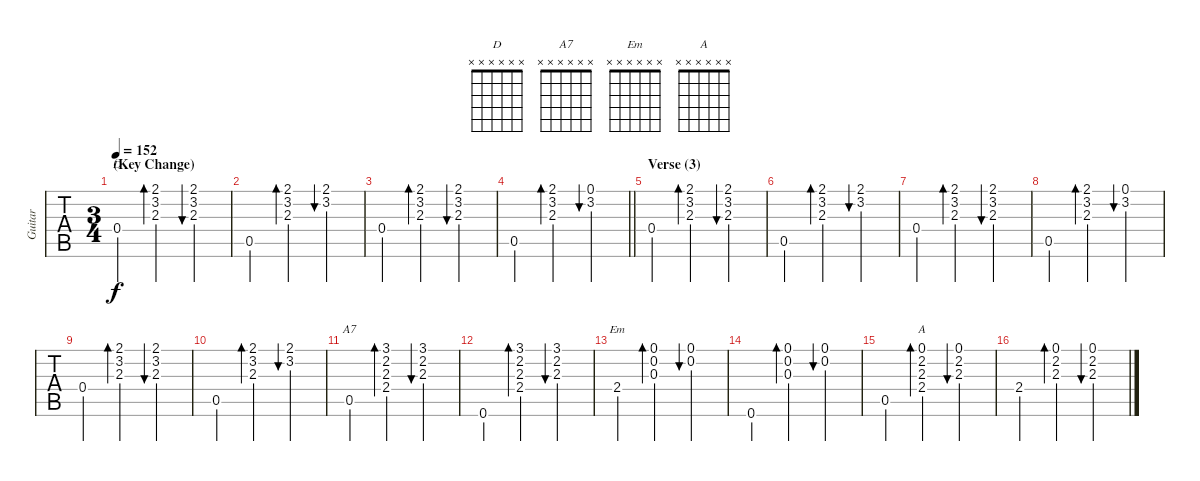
\track ("Guitar" "Guitar") {instrument acousticguitarsteel}
\staff {tabs}
\tuning (E4 B3 G3 D3 A2 E2) {hide}
\chord ("D" x x x x x x)
\chord ("A7" x x x x x x)
\chord ("Em" x x x x x x)
\chord ("A" x x x x x x)
\ts (3 4)
\section ("" "(Key Change)")
\tempo 152
\clef g2
\ks c
0.4.4{ch "D" dy f} (2.1 3.2 2.3).4{bd 60} (2.1 3.2 2.3).4{bu 60} |
0.5.4 (2.1 3.2 2.3).4{bd 60} (2.1 3.2).4{bu 60} |
0.4.4 (2.1 3.2 2.3).4{bd 60} (2.1 3.2 2.3).4{bu 60} |
\barLineRight lightlight
0.5.4 (2.1 3.2 2.3).4{bd 60} (0.1 3.2).4{bu 60} |
\section ("" "Verse (3)")
0.4.4 (2.1 3.2 2.3).4{bd 60} (2.1 3.2 2.3).4{bu 60} |
0.5.4 (2.1 3.2 2.3).4{bd 60} (2.1 3.2).4{bu 60} |
0.4.4 (2.1 3.2 2.3).4{bd 60} (2.1 3.2 2.3).4{bu 60} |
0.5.4 (2.1 3.2 2.3).4{bd 60} (0.1 3.2).4{bu 60} |
0.4.4 (2.1 3.2 2.3).4{bd 60} (2.1 3.2 2.3).4{bu 60} |
0.5.4 (2.1 3.2 2.3).4{bd 60} (2.1 3.2).4{bu 60} |
0.5.4{ch "A7"} (3.1 2.2 2.3 2.4).4{bd 60} (3.1 2.2 2.3).4{bu 60} |
0.6.4 (3.1 2.2 2.3 2.4).4{bd 60} (3.1 2.2 2.3).4{bu 60} |
2.4.4{ch "Em"} (0.1 0.2 0.3).4{bd 60} (0.1 0.2).4{bu 60} |
0.6.4 (0.1 0.2 0.3).4{bd 60} (0.1 0.2).4{bu 60} |
0.5.4 (0.1 2.2 2.3 2.4).4{bd 60 ch "A"} (0.1 2.2 2.3).4{bu 60} |
2.4.4 (0.1 2.2 2.3).4{bd 60} (0.1 2.2 2.3).4{bu 60}
